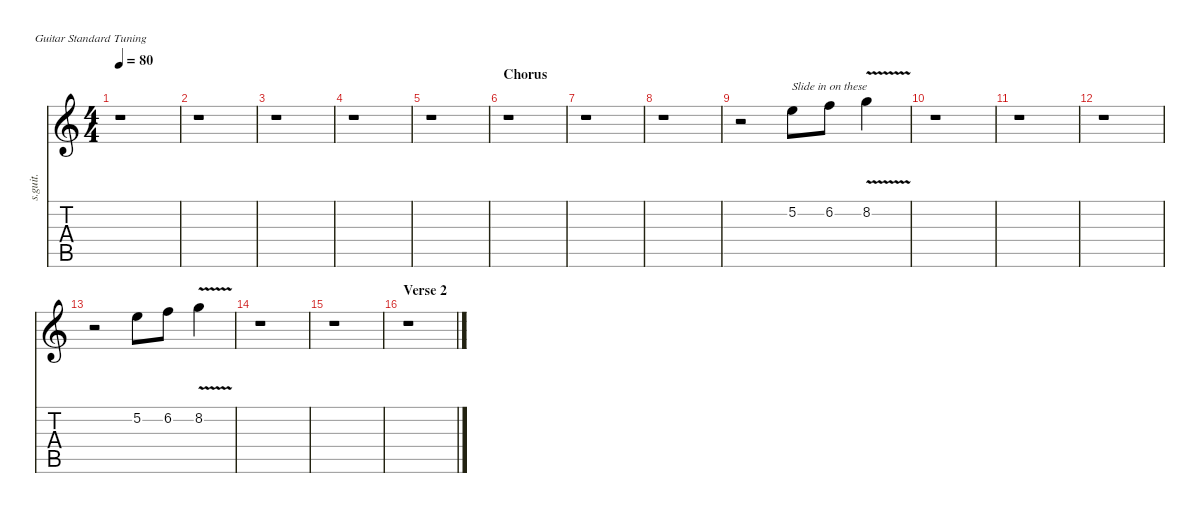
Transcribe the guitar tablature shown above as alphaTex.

\defaultSystemsLayout 4
\hideDynamics
\bracketExtendMode nobrackets
\track ("Billie Joe Armstrong - Lead" "s.guit.") {instrument distortionguitar}
\staff {score tabs}
\tuning (E4 B3 G3 D3 A2 E2)
\ts (4 4)
\tempo 80
\clef g2
\ks c
r.1{dy f} |
r.1 |
r.1 |
r.1 |
r.1 |
\section ("" "Chorus")
r.1 |
r.1 |
r.1 |
r.2 5.2.8{txt "Slide in on these" lyrics (0 "") lyrics (1 "") lyrics (2 "") lyrics (3 "") lyrics (4 "")} 6.2.8{lyrics (0 "") lyrics (1 "") lyrics (2 "") lyrics (3 "") lyrics (4 "")} 8.2{v}.4{lyrics (0 "") lyrics (1 "") lyrics (2 "") lyrics (3 "") lyrics (4 "")} |
r.1 |
r.1 |
r.1 |
r.2 5.2.8{lyrics (0 "") lyrics (1 "") lyrics (2 "") lyrics (3 "") lyrics (4 "")} 6.2.8{lyrics (0 "") lyrics (1 "") lyrics (2 "") lyrics (3 "") lyrics (4 "")} 8.2{v}.4{lyrics (0 "") lyrics (1 "") lyrics (2 "") lyrics (3 "") lyrics (4 "")} |
r.1 |
r.1 |
\section ("" "Verse 2")
r.1
